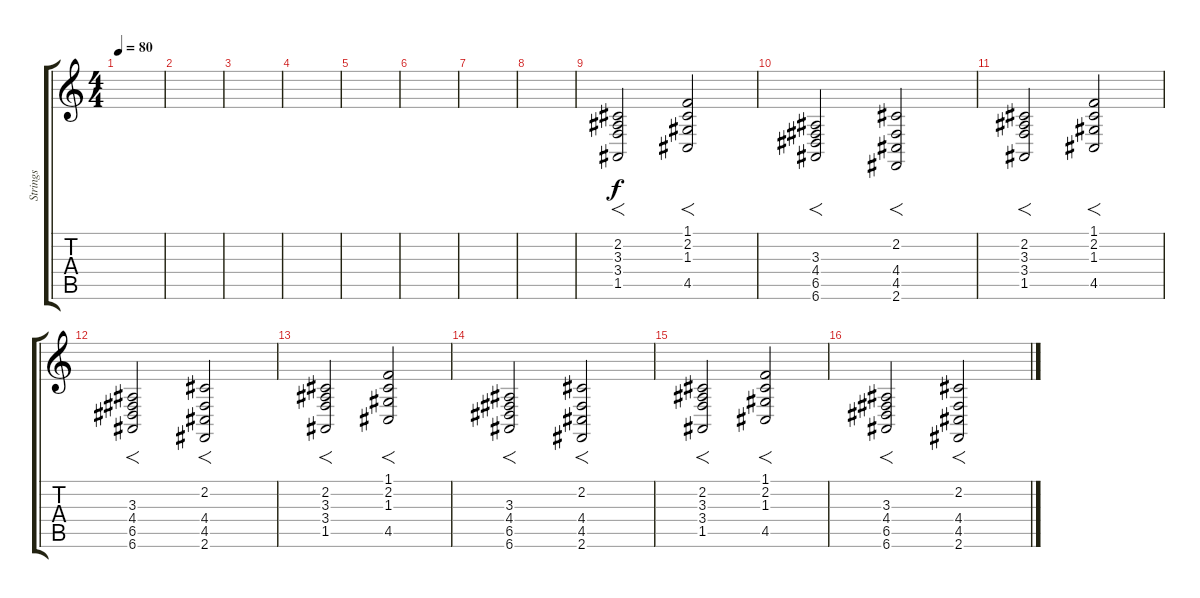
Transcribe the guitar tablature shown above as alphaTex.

\track ("Strings" "Strings") {instrument synthstrings1}
\staff {score tabs}
\tuning (E4 B3 G3 D3 A2 E2) {hide}
\ts (4 4)
\tempo 80
\clef g2
\ks c
|
|
|
|
|
|
|
|
(2.2 3.3 3.4 1.5).2{f} (1.1 2.2 1.3 4.5).2{f} |
(3.3 4.4 6.5 6.6).2{f} (2.2 4.4 4.5 2.6).2{f} |
(2.2 3.3 3.4 1.5).2{f} (1.1 2.2 1.3 4.5).2{f} |
(3.3 4.4 6.5 6.6).2{f} (2.2 4.4 4.5 2.6).2{f} |
(2.2 3.3 3.4 1.5).2{f} (1.1 2.2 1.3 4.5).2{f} |
(3.3 4.4 6.5 6.6).2{f} (2.2 4.4 4.5 2.6).2{f} |
(2.2 3.3 3.4 1.5).2{f} (1.1 2.2 1.3 4.5).2{f} |
(3.3 4.4 6.5 6.6).2{f} (2.2 4.4 4.5 2.6).2{f}
